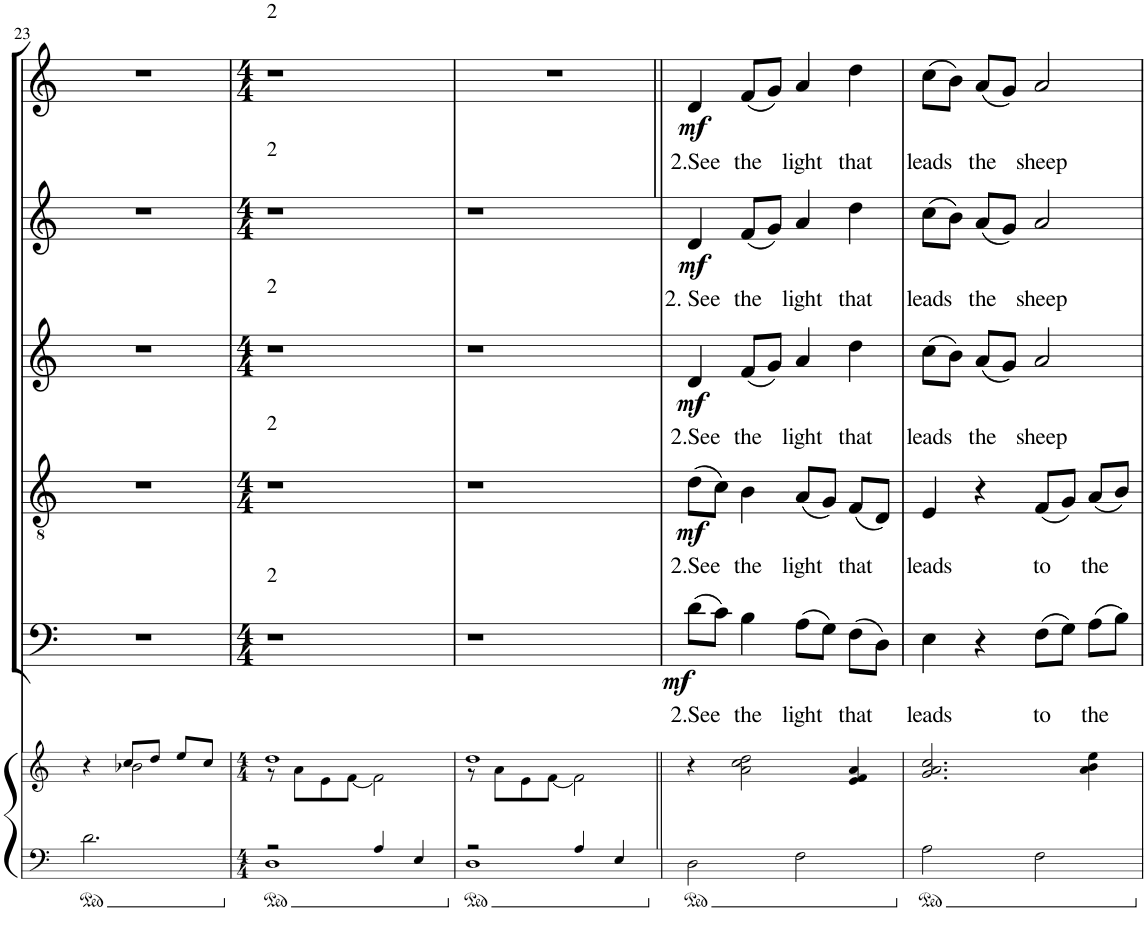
**kern	**kern	**kern	**text	**dynam	**kern	**text	**dynam	**kern	**text	**dynam	**kern	**text	**dynam	**kern	**text	**dynam
*part7	*part6	*part5	*part5	*part5	*part4	*part4	*part4	*part3	*part3	*part3	*part2	*part2	*part2	*part1	*part1	*part1
*staff7	*staff6	*staff5	*staff5	*staff5	*staff4	*staff4	*staff4	*staff3	*staff3	*staff3	*staff2	*staff2	*staff2	*staff1	*staff1	*staff1
*I"LH	*I"RH	*I"Bassi	*	*	*I"Tenori	*	*	*I"Contralti	*	*	*I"Soprani II	*	*	*I"Soprani I	*	*
!!LO:PB:g=z
*clefF4	*clefG2	*clefF4	*	*	*clefGv2	*	*	*clefG2	*	*	*clefG2	*	*	*clefG2	*	*
*	*	*	*	*	*	*	*	*	*	*	*	*	*	*Trd1c2	*	*
*k[]	*k[]	*k[]	*	*	*k[]	*	*	*k[]	*	*	*k[]	*	*	*k[]	*	*
*M3/4	*M3/4	*M3/4	*	*	*M3/4	*	*	*M3/4	*	*	*M3/4	*	*	*M3/4	*	*
*ped	*	*	*	*	*	*	*	*	*	*	*	*	*	*	*	*
=23	=23	=23	=23	=23	=23	=23	=23	=23	=23	=23	=23	=23	=23	=23	=23	=23
*	*^	*	*	*	*	*	*	*	*	*	*	*	*	*	*	*
2.d\	4r	4ryy	2.r	.	.	2.r	.	.	2.r	.	.	2.r	.	.	2.r	.	.
.	8cc/L	2b-X\	.	.	.	.	.	.	.	.	.	.	.	.	.	.	.
.	8dd/J	.	.	.	.	.	.	.	.	.	.	.	.	.	.	.	.
.	8ee/L	.	.	.	.	.	.	.	.	.	.	.	.	.	.	.	.
.	8cc/J	.	.	.	.	.	.	.	.	.	.	.	.	.	.	.	.
=24	=24	=24	=24	=24	=24	=24	=24	=24	=24	=24	=24	=24	=24	=24	=24	=24	=24
*M4/4	*M4/4	*	*M4/4	*	*	*M4/4	*	*	*M4/4	*	*	*M4/4	*	*	*M4/4	*	*
*Xped	*	*	*	*	*	*	*	*	*	*	*	*	*	*	*	*	*
*ped	*	*	*	*	*	*	*	*	*	*	*	*	*	*	*	*	*
*^	*	*	*	*	*	*	*	*	*	*	*	*	*	*	*	*	*
!	!	!	!	!	!	!	!	!	!	!	!	!	!	!	!	!LO:TX:a:t=2	!	!
!	!	!	!	!	!	!	!	!	!	!	!	!	!LO:TX:a:t=2	!	!	!	!	!
!	!	!	!	!	!	!	!	!	!	!LO:TX:a:t=2	!	!	!	!	!	!	!	!
!	!	!	!	!	!	!	!LO:TX:a:t=2	!	!	!	!	!	!	!	!	!	!	!
!	!	!	!	!LO:TX:a:t=2	!	!	!	!	!	!	!	!	!	!	!	!	!	!
2r	1D	1dd	8r	1r	.	.	1r	.	.	1r	.	.	1r	.	.	1r	.	.
.	.	.	8a\L	.	.	.	.	.	.	.	.	.	.	.	.	.	.	.
.	.	.	8e\	.	.	.	.	.	.	.	.	.	.	.	.	.	.	.
.	.	.	[8f\J	.	.	.	.	.	.	.	.	.	.	.	.	.	.	.
4A/	.	.	2f\]	.	.	.	.	.	.	.	.	.	.	.	.	.	.	.
4E/	.	.	.	.	.	.	.	.	.	.	.	.	.	.	.	.	.	.
=25	=25	=25	=25	=25	=25	=25	=25	=25	=25	=25	=25	=25	=25	=25	=25	=25	=25	=25
*Xped	*	*	*	*	*	*	*	*	*	*	*	*	*	*	*	*	*	*
*ped	*	*	*	*	*	*	*	*	*	*	*	*	*	*	*	*	*	*
2r	1D	1dd	8r	1r	.	.	1r	.	.	1r	.	.	1r	.	.	1r	.	.
.	.	.	8a\L	.	.	.	.	.	.	.	.	.	.	.	.	.	.	.
.	.	.	8e\	.	.	.	.	.	.	.	.	.	.	.	.	.	.	.
.	.	.	[8f\J	.	.	.	.	.	.	.	.	.	.	.	.	.	.	.
4A/	.	.	2f\]	.	.	.	.	.	.	.	.	.	.	.	.	.	.	.
4E/	.	.	.	.	.	.	.	.	.	.	.	.	.	.	.	.	.	.
*v	*v	*	*	*	*	*	*	*	*	*	*	*	*	*	*	*	*	*
*	*v	*v	*	*	*	*	*	*	*	*	*	*	*	*	*	*	*
=26||	=26||	=26||	=26||	=26||	=26||	=26||	=26||	=26||	=26||	=26||	=26||	=26||	=26||	=26||	=26||	=26||
*Xped	*	*	*	*	*	*	*	*	*	*	*	*	*	*	*	*
*ped	*	*	*	*	*	*	*	*	*	*	*	*	*	*	*	*
!	!	!	!LO:LY:b	!LO:DY:b	!	!LO:LY:b	!LO:DY:b	!	!LO:LY:b	!LO:DY:b	!	!LO:LY:b	!LO:DY:b	!	!LO:LY:b	!LO:DY:b
2D\	4r	(8d\L	2.See	mf	(8d\L	2.See	mf	4d/	2.See	mf	4d/	2. See	mf	4d/	2.See	mf
.	.	8c\J)	.	.	8c\J)	.	.	.	.	.	.	.	.	.	.	.
!	!	!	!LO:LY:b	!	!	!LO:LY:b	!	!	!LO:LY:b	!	!	!LO:LY:b	!	!	!LO:LY:b	!
.	2a\ 2cc\ 2dd\	4B\	the	.	4B\	the	.	(8f/L	the	.	(8f/L	the	.	(8f/L	the	.
.	.	.	.	.	.	.	.	8g/J)	.	.	8g/J)	.	.	8g/J)	.	.
!	!	!	!LO:LY:b	!	!	!LO:LY:b	!	!	!LO:LY:b	!	!	!LO:LY:b	!	!	!LO:LY:b	!
2F\	.	(8A\L	light	.	(8A/L	light	.	4a/	light	.	4a/	light	.	4a/	light	.
.	.	8G\J)	.	.	8G/J)	.	.	.	.	.	.	.	.	.	.	.
!	!	!	!LO:LY:b	!	!	!LO:LY:b	!	!	!LO:LY:b	!	!	!LO:LY:b	!	!	!LO:LY:b	!
.	4e/ 4f/ 4a/	(8F\L	that	.	(8F/L	that	.	4dd\	that	.	4dd\	that	.	4dd\	that	.
.	.	8D\J)	.	.	8D/J)	.	.	.	.	.	.	.	.	.	.	.
=27	=27	=27	=27	=27	=27	=27	=27	=27	=27	=27	=27	=27	=27	=27	=27	=27
*Xped	*	*	*	*	*	*	*	*	*	*	*	*	*	*	*	*
*ped	*	*	*	*	*	*	*	*	*	*	*	*	*	*	*	*
!	!	!	!LO:LY:b	!	!	!LO:LY:b	!	!	!LO:LY:b	!	!	!LO:LY:b	!	!	!LO:LY:b	!
2A\	2.g/ 2.a/ 2.cc/	4E\	leads	.	4E/	leads	.	(8cc\L	leads	.	(8cc\L	leads	.	(8cc\L	leads	.
.	.	.	.	.	.	.	.	8b\J)	.	.	8b\J)	.	.	8b\J)	.	.
!	!	!	!	!	!	!	!	!	!LO:LY:b	!	!	!LO:LY:b	!	!	!LO:LY:b	!
.	.	4r	.	.	4r	.	.	(8a/L	the	.	(8a/L	the	.	(8a/L	the	.
.	.	.	.	.	.	.	.	8g/J)	.	.	8g/J)	.	.	8g/J)	.	.
!	!	!	!LO:LY:b	!	!	!LO:LY:b	!	!	!LO:LY:b	!	!	!LO:LY:b	!	!	!LO:LY:b	!
2F\	.	(8F\L	to	.	(8F/L	to	.	2a/	sheep	.	2a/	sheep	.	2a/	sheep	.
.	.	8G\J)	.	.	8G/J)	.	.	.	.	.	.	.	.	.	.	.
!	!	!	!LO:LY:b	!	!	!LO:LY:b	!	!	!	!	!	!	!	!	!	!
.	4a\ 4b\ 4ee\	(8A\L	the	.	(8A/L	the	.	.	.	.	.	.	.	.	.	.
.	.	8B\J)	.	.	8B/J)	.	.	.	.	.	.	.	.	.	.	.
*Xped	*	*	*	*	*	*	*	*	*	*	*	*	*	*	*	*
=	=	=	=	=	=	=	=	=	=	=	=	=	=	=	=	=
*-	*-	*-	*-	*-	*-	*-	*-	*-	*-	*-	*-	*-	*-	*-	*-	*-
